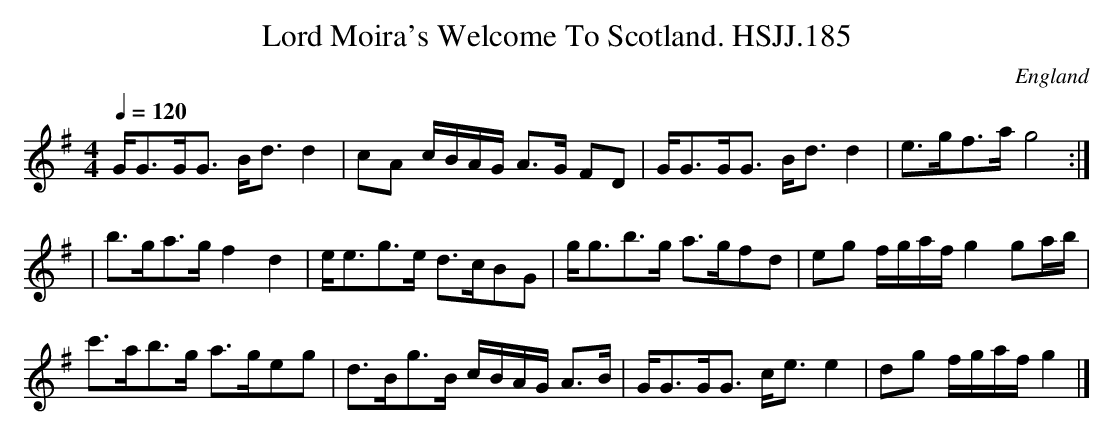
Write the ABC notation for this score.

X:1
T:Lord Moira's Welcome To Scotland. HSJJ.185
M:4/4
L:1/8
Q:1/4=120
O:England
K:G
G<GG<G B<dd2|cA c/B/A/G/ A>G FD|G<GG<G B<dd2|e>gf>ag4:|
|b>ga>gf2d2|e<eg>e d>cBG|g<gb>g a>gfd|eg f/g/a/f/g2ga/b/|
c'>ab>g a>geg|d>Bg>B c/B/A/G/ A>B|G<GG<G c<ee2|dg f/g/a/f/g2 |]
